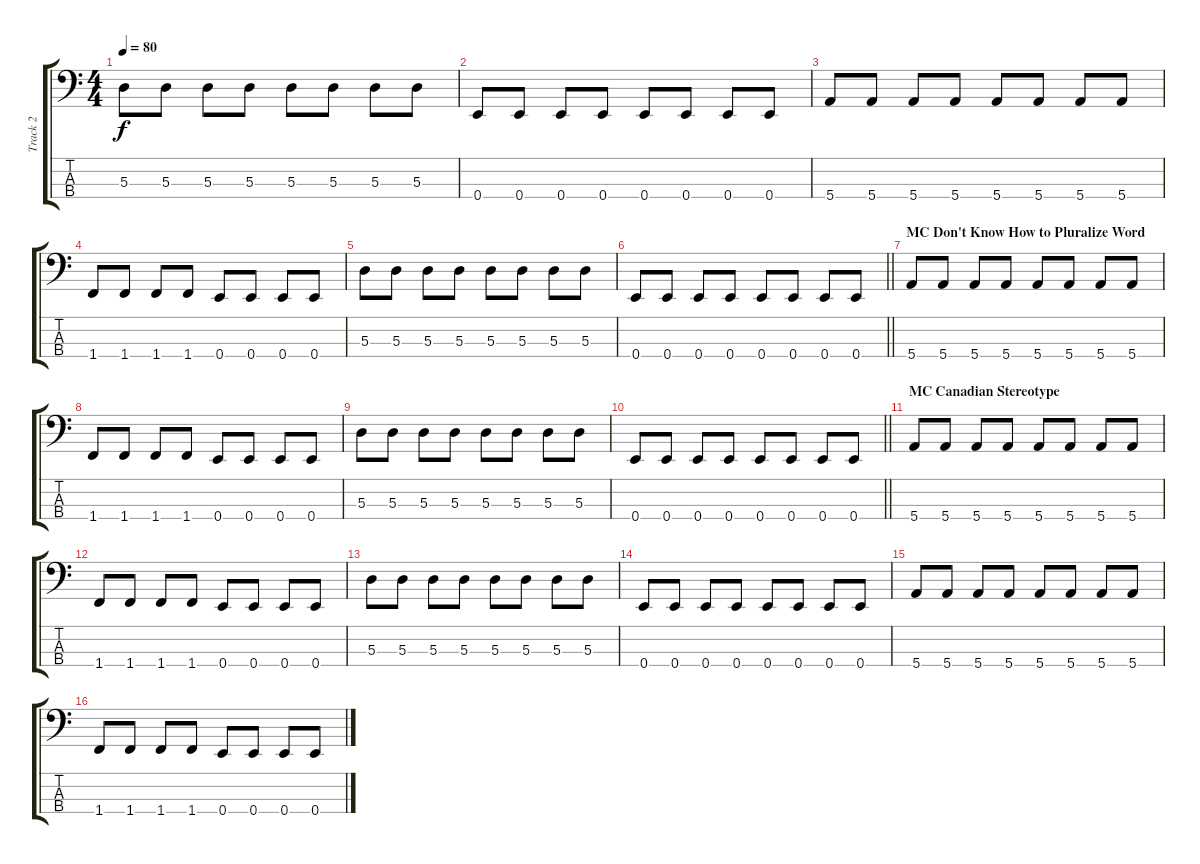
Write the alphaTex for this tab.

\track ("Track 2" "Track 2") {instrument electricbassfinger}
\staff {score tabs}
\tuning (G2 D2 A1 E1) {hide}
\ts (4 4)
\tempo 80
\clef f4
\ks c
5.3.8{dy f} 5.3.8 5.3.8 5.3.8 5.3.8 5.3.8 5.3.8 5.3.8 |
0.4.8 0.4.8 0.4.8 0.4.8 0.4.8 0.4.8 0.4.8 0.4.8 |
5.4.8 5.4.8 5.4.8 5.4.8 5.4.8 5.4.8 5.4.8 5.4.8 |
1.4.8 1.4.8 1.4.8 1.4.8 0.4.8 0.4.8 0.4.8 0.4.8 |
5.3.8 5.3.8 5.3.8 5.3.8 5.3.8 5.3.8 5.3.8 5.3.8 |
\barLineRight lightlight
0.4.8 0.4.8 0.4.8 0.4.8 0.4.8 0.4.8 0.4.8 0.4.8 |
\section ("" "MC Don't Know How to Pluralize Word")
5.4.8 5.4.8 5.4.8 5.4.8 5.4.8 5.4.8 5.4.8 5.4.8 |
1.4.8 1.4.8 1.4.8 1.4.8 0.4.8 0.4.8 0.4.8 0.4.8 |
5.3.8 5.3.8 5.3.8 5.3.8 5.3.8 5.3.8 5.3.8 5.3.8 |
\barLineRight lightlight
0.4.8 0.4.8 0.4.8 0.4.8 0.4.8 0.4.8 0.4.8 0.4.8 |
\section ("" "MC Canadian Stereotype")
5.4.8 5.4.8 5.4.8 5.4.8 5.4.8 5.4.8 5.4.8 5.4.8 |
1.4.8 1.4.8 1.4.8 1.4.8 0.4.8 0.4.8 0.4.8 0.4.8 |
5.3.8 5.3.8 5.3.8 5.3.8 5.3.8 5.3.8 5.3.8 5.3.8 |
0.4.8 0.4.8 0.4.8 0.4.8 0.4.8 0.4.8 0.4.8 0.4.8 |
5.4.8 5.4.8 5.4.8 5.4.8 5.4.8 5.4.8 5.4.8 5.4.8 |
1.4.8 1.4.8 1.4.8 1.4.8 0.4.8 0.4.8 0.4.8 0.4.8
